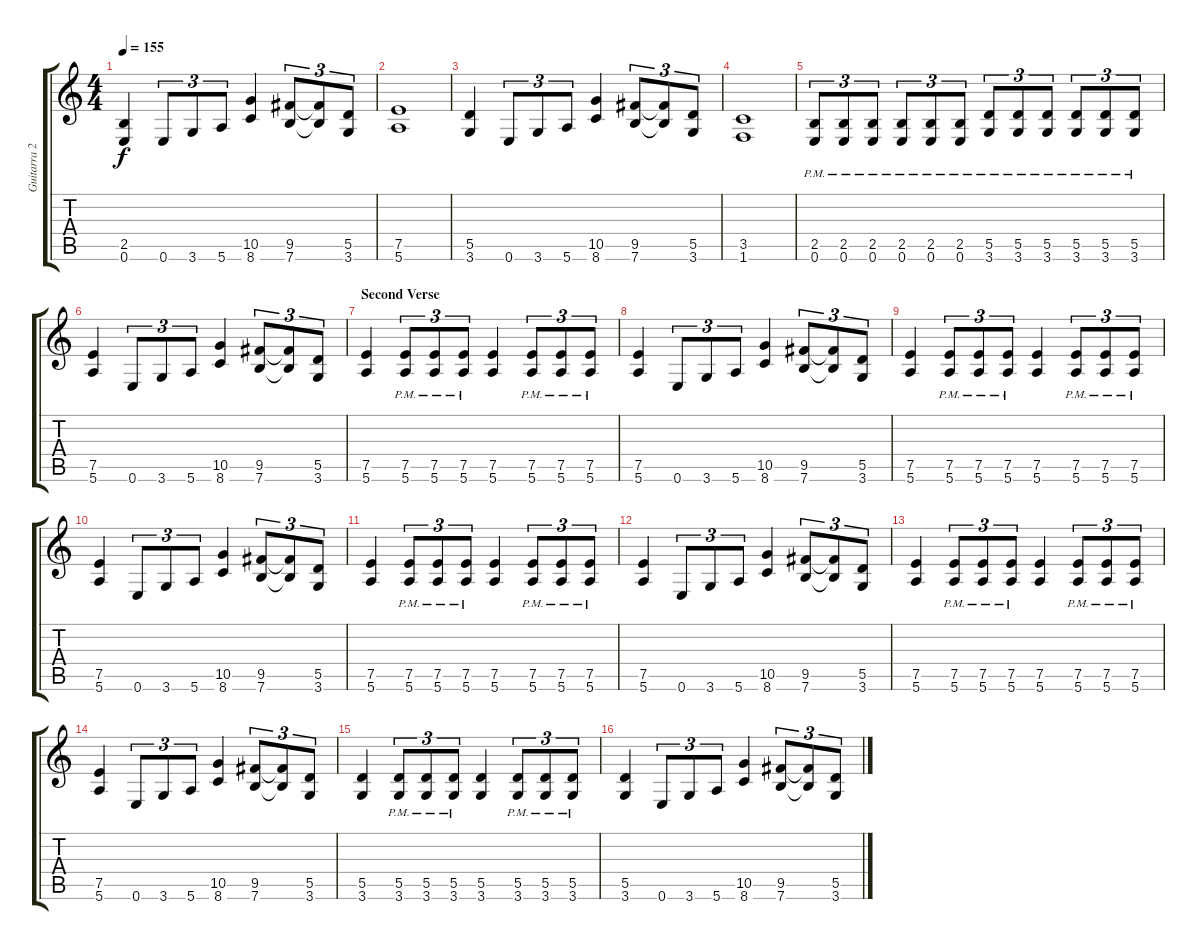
\track ("Guitarra 2" "Guitarra 2") {instrument distortionguitar}
\staff {score tabs}
\tuning (E4 B3 G3 D3 A2 E2) {hide}
\ts (4 4)
\tempo 155
\clef g2
\ks c
(2.5 0.6).4{dy f} 0.6.8{tu (3 2)} 3.6.8{tu (3 2)} 5.6.8{tu (3 2)} (10.5 8.6).4 (9.5 7.6).8{tu (3 2)} (9.5{t} 7.6{t}).8{tu (3 2)} (5.5 3.6).8{tu (3 2)} |
(7.5 5.6).1 |
(5.5 3.6).4 0.6.8{tu (3 2)} 3.6.8{tu (3 2)} 5.6.8{tu (3 2)} (10.5 8.6).4 (9.5 7.6).8{tu (3 2)} (9.5{t} 7.6{t}).8{tu (3 2)} (5.5 3.6).8{tu (3 2)} |
(3.5 1.6).1 |
(2.5{pm} 0.6{pm}).8{tu (3 2)} (2.5{pm} 0.6{pm}).8{tu (3 2)} (2.5{pm} 0.6{pm}).8{tu (3 2)} (2.5{pm} 0.6{pm}).8{tu (3 2)} (2.5{pm} 0.6{pm}).8{tu (3 2)} (2.5{pm} 0.6{pm}).8{tu (3 2)} (5.5{pm} 3.6{pm}).8{tu (3 2)} (5.5{pm} 3.6{pm}).8{tu (3 2)} (5.5{pm} 3.6{pm}).8{tu (3 2)} (5.5{pm} 3.6{pm}).8{tu (3 2)} (5.5{pm} 3.6{pm}).8{tu (3 2)} (5.5{pm} 3.6{pm}).8{tu (3 2)} |
(7.5 5.6).4 0.6.8{tu (3 2)} 3.6.8{tu (3 2)} 5.6.8{tu (3 2)} (10.5 8.6).4 (9.5 7.6).8{tu (3 2)} (9.5{t} 7.6{t}).8{tu (3 2)} (5.5 3.6).8{tu (3 2)} |
\section ("" "Second Verse")
(7.5 5.6).4 (7.5{pm} 5.6{pm}).8{tu (3 2)} (7.5{pm} 5.6{pm}).8{tu (3 2)} (7.5{pm} 5.6{pm}).8{tu (3 2)} (7.5 5.6).4 (7.5{pm} 5.6{pm}).8{tu (3 2)} (7.5{pm} 5.6{pm}).8{tu (3 2)} (7.5{pm} 5.6{pm}).8{tu (3 2)} |
(7.5 5.6).4 0.6.8{tu (3 2)} 3.6.8{tu (3 2)} 5.6.8{tu (3 2)} (10.5 8.6).4 (9.5 7.6).8{tu (3 2)} (9.5{t} 7.6{t}).8{tu (3 2)} (5.5 3.6).8{tu (3 2)} |
(7.5 5.6).4 (7.5{pm} 5.6{pm}).8{tu (3 2)} (7.5{pm} 5.6{pm}).8{tu (3 2)} (7.5{pm} 5.6{pm}).8{tu (3 2)} (7.5 5.6).4 (7.5{pm} 5.6{pm}).8{tu (3 2)} (7.5{pm} 5.6{pm}).8{tu (3 2)} (7.5{pm} 5.6{pm}).8{tu (3 2)} |
(7.5 5.6).4 0.6.8{tu (3 2)} 3.6.8{tu (3 2)} 5.6.8{tu (3 2)} (10.5 8.6).4 (9.5 7.6).8{tu (3 2)} (9.5{t} 7.6{t}).8{tu (3 2)} (5.5 3.6).8{tu (3 2)} |
(7.5 5.6).4 (7.5{pm} 5.6{pm}).8{tu (3 2)} (7.5{pm} 5.6{pm}).8{tu (3 2)} (7.5{pm} 5.6{pm}).8{tu (3 2)} (7.5 5.6).4 (7.5{pm} 5.6{pm}).8{tu (3 2)} (7.5{pm} 5.6{pm}).8{tu (3 2)} (7.5{pm} 5.6{pm}).8{tu (3 2)} |
(7.5 5.6).4 0.6.8{tu (3 2)} 3.6.8{tu (3 2)} 5.6.8{tu (3 2)} (10.5 8.6).4 (9.5 7.6).8{tu (3 2)} (9.5{t} 7.6{t}).8{tu (3 2)} (5.5 3.6).8{tu (3 2)} |
(7.5 5.6).4 (7.5{pm} 5.6{pm}).8{tu (3 2)} (7.5{pm} 5.6{pm}).8{tu (3 2)} (7.5{pm} 5.6{pm}).8{tu (3 2)} (7.5 5.6).4 (7.5{pm} 5.6{pm}).8{tu (3 2)} (7.5{pm} 5.6{pm}).8{tu (3 2)} (7.5{pm} 5.6{pm}).8{tu (3 2)} |
(7.5 5.6).4 0.6.8{tu (3 2)} 3.6.8{tu (3 2)} 5.6.8{tu (3 2)} (10.5 8.6).4 (9.5 7.6).8{tu (3 2)} (9.5{t} 7.6{t}).8{tu (3 2)} (5.5 3.6).8{tu (3 2)} |
(5.5 3.6).4 (5.5{pm} 3.6{pm}).8{tu (3 2)} (5.5{pm} 3.6{pm}).8{tu (3 2)} (5.5{pm} 3.6{pm}).8{tu (3 2)} (5.5 3.6).4 (5.5{pm} 3.6{pm}).8{tu (3 2)} (5.5{pm} 3.6{pm}).8{tu (3 2)} (5.5{pm} 3.6{pm}).8{tu (3 2)} |
(5.5 3.6).4 0.6.8{tu (3 2)} 3.6.8{tu (3 2)} 5.6.8{tu (3 2)} (10.5 8.6).4 (9.5 7.6).8{tu (3 2)} (9.5{t} 7.6{t}).8{tu (3 2)} (5.5 3.6).8{tu (3 2)}
